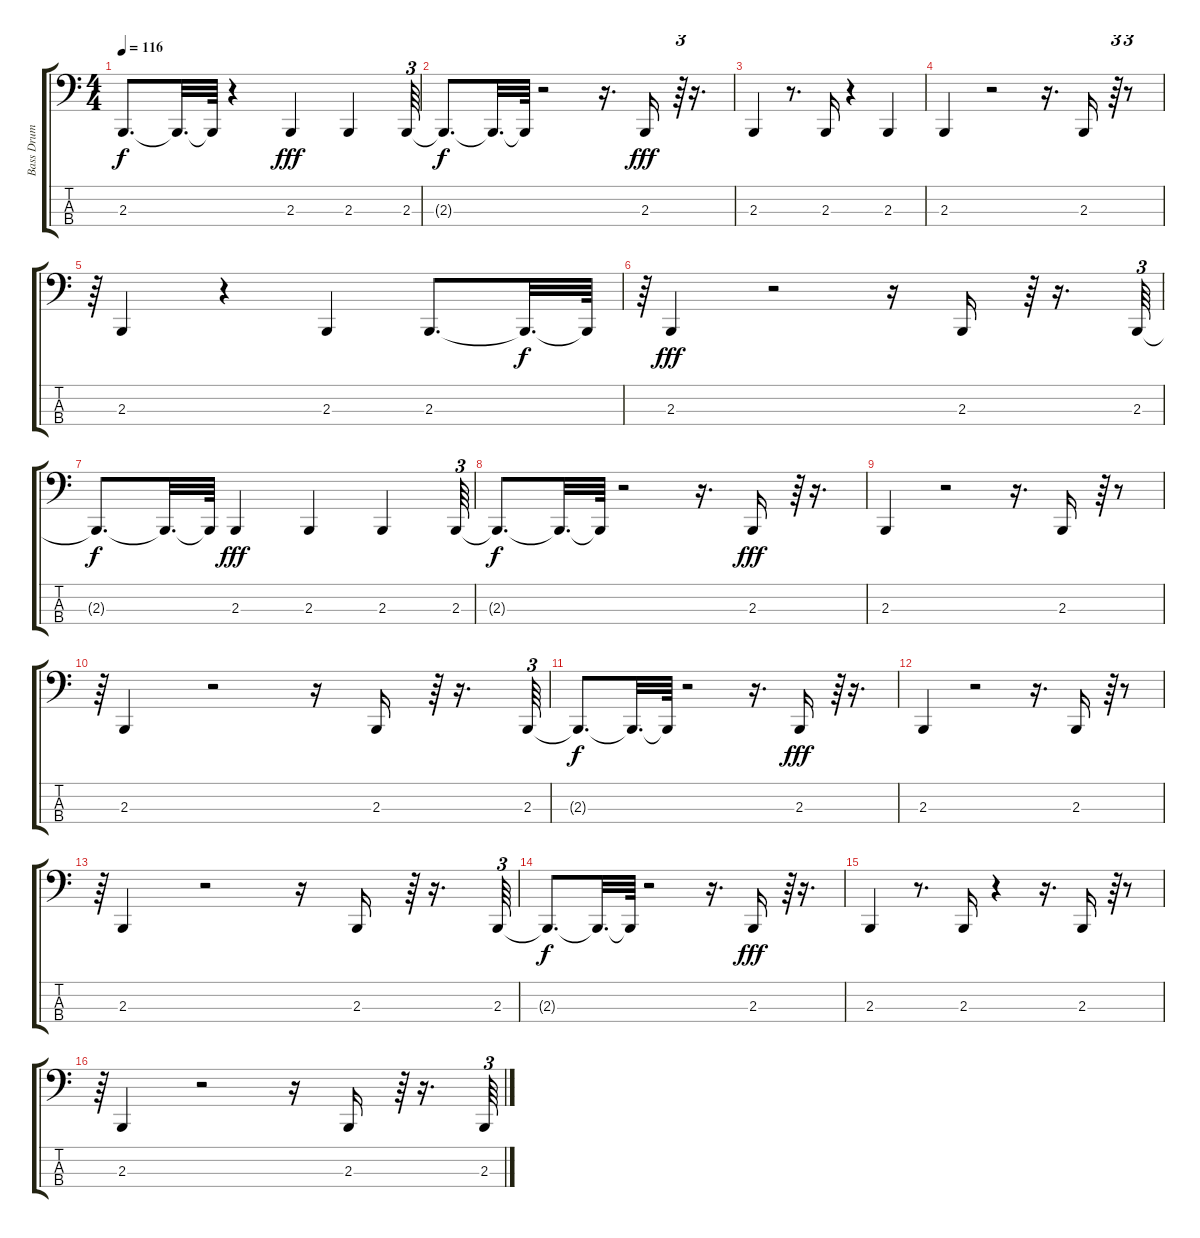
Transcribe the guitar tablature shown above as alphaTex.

\track ("Bass Drum" "Bass Drum") {instrument acousticgrandpiano}
\staff {score tabs}
\tuning (G2 D2 A1 E1) {hide}
\ts (4 4)
\tempo 116
\clef f4
\ks c
2.3{t}.8{d dy f} 2.3{t}.32{d} 2.3{t}.64 r.4 2.3.4{dy fff} 2.3.4 2.3.64{tu (3 2)} |
2.3{t}.8{d dy f} 2.3{t}.32{d} 2.3{t}.64 r.2 r.16{d} 2.3.16{dy fff} r.64{tu (3 2)} r.16{d} |
2.3.4 r.8{d} 2.3.16 r.4 2.3.4 |
2.3.4 r.2 r.16{d} 2.3.16 r.64{tu (3 2)} r.8{tu (3 2)} |
r.64{tu (3 2)} 2.3.4 r.4 2.3.4 2.3.8{d} 2.3{t}.32{d dy f} 2.3{t}.64 |
r.64{tu (3 2)} 2.3.4{dy fff} r.2 r.16 2.3.16 r.64{tu (3 2)} r.16{d} 2.3.64{tu (3 2)} |
2.3{t}.8{d dy f} 2.3{t}.32{d} 2.3{t}.64 2.3.4{dy fff} 2.3.4 2.3.4 2.3.64{tu (3 2)} |
2.3{t}.8{d dy f} 2.3{t}.32{d} 2.3{t}.64 r.2 r.16{d} 2.3.16{dy fff} r.64{tu (3 2)} r.16{d} |
2.3.4 r.2 r.16{d} 2.3.16 r.64{tu (3 2)} r.8{tu (3 2)} |
r.64{tu (3 2)} 2.3.4 r.2 r.16 2.3.16 r.64{tu (3 2)} r.16{d} 2.3.64{tu (3 2)} |
2.3{t}.8{d dy f} 2.3{t}.32{d} 2.3{t}.64 r.2 r.16{d} 2.3.16{dy fff} r.64{tu (3 2)} r.16{d} |
2.3.4 r.2 r.16{d} 2.3.16 r.64{tu (3 2)} r.8{tu (3 2)} |
r.64{tu (3 2)} 2.3.4 r.2 r.16 2.3.16 r.64{tu (3 2)} r.16{d} 2.3.64{tu (3 2)} |
2.3{t}.8{d dy f} 2.3{t}.32{d} 2.3{t}.64 r.2 r.16{d} 2.3.16{dy fff} r.64{tu (3 2)} r.16{d} |
2.3.4 r.8{d} 2.3.16 r.4 r.16{d} 2.3.16 r.64{tu (3 2)} r.8{tu (3 2)} |
r.64{tu (3 2)} 2.3.4 r.2 r.16 2.3.16 r.64{tu (3 2)} r.16{d} 2.3.64{tu (3 2)}
